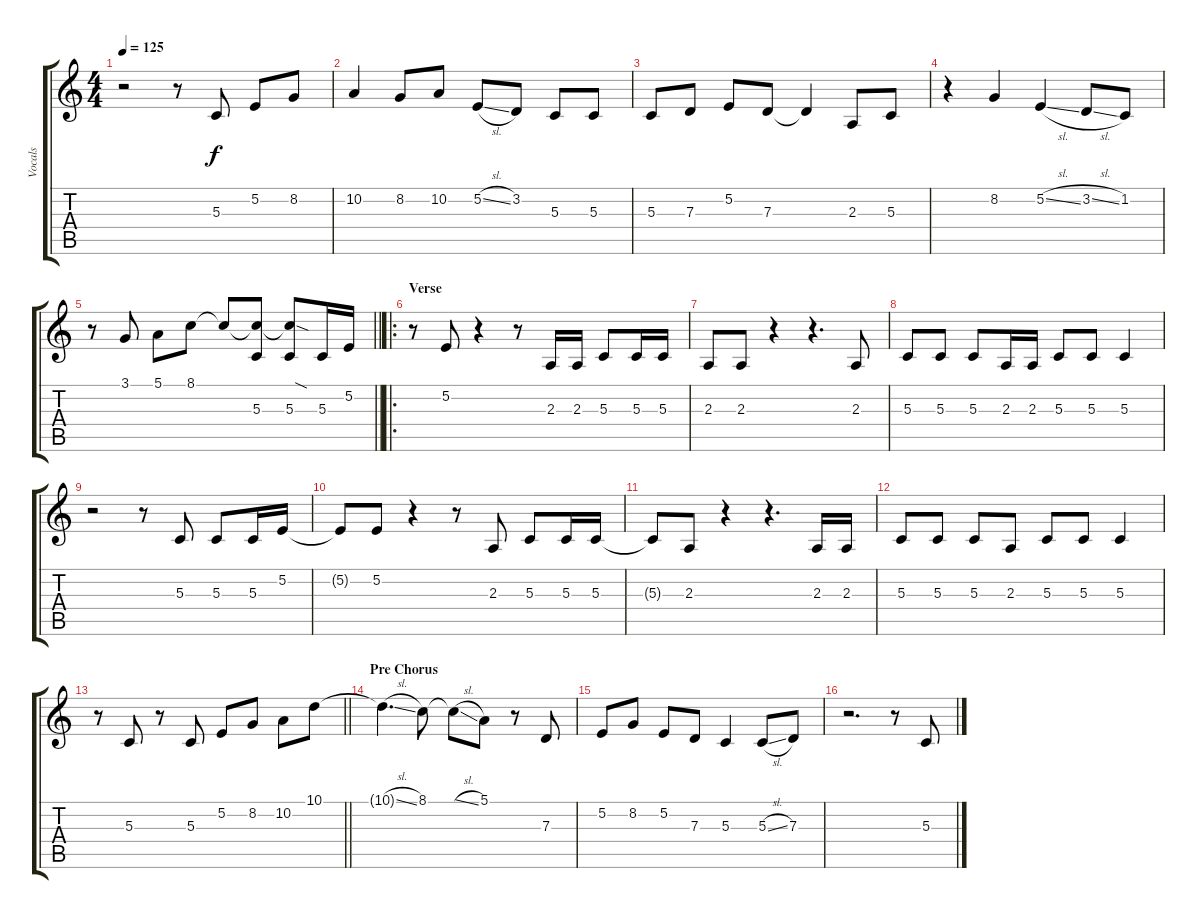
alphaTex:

\track ("Vocals" "Vocals") {instrument tenorsax}
\staff {score tabs}
\tuning (E4 B3 G3 D3 A2 E2) {hide}
\ts (4 4)
\tempo 125
\clef g2
\ks c
r.2{dy f} r.8 5.3.8 5.2.8 8.2.8 |
10.2.4 8.2.8 10.2.8 5.2{sl}.8 3.2.8 5.3.8 5.3.8 |
5.3.8 7.3.8 5.2.8 7.3.8 7.3{t}.4 2.3.8 5.3.8 |
r.4 8.2.4 5.2{sl}.4 3.2{sl}.8 1.2.8 |
\barLineRight lightlight
r.8 3.1.8{instrument synthvoice} 5.1.8 8.1.8 8.1{t}.8 (8.1{t} 5.3).8{instrument tenorsax} (8.1{sod t} 5.3).8 5.3.16 5.2.16 |
\ro
\section ("" "Verse")
r.8 5.2.8 r.4 r.8 2.3.16 2.3.16 5.3.8 5.3.16 5.3.16 |
2.3.8 2.3.8 r.4 r.4{d} 2.3.8 |
5.3.8 5.3.8 5.3.8 2.3.16 2.3.16 5.3.8 5.3.8 5.3.4 |
r.2 r.8 5.3.8 5.3.8 5.3.16 5.2.16 |
5.2{t}.8 5.2.8 r.4 r.8 2.3.8 5.3.8 5.3.16 5.3.16 |
5.3{t}.8 2.3.8 r.4 r.4{d} 2.3.16 2.3.16 |
5.3.8 5.3.8 5.3.8 2.3.8 5.3.8 5.3.8 5.3.4 |
\barLineRight lightlight
r.8 5.3.8 r.8 5.3.8 5.2.8 8.2.8 10.2.8 10.1.8 |
\section ("" "Pre Chorus")
10.1{sl t}.4{d} 8.1.8 8.1{sl t}.8 5.1.8 r.8 7.3.8 |
5.2.8 8.2.8 5.2.8 7.3.8 5.3.4 5.3{sl}.8 7.3.8 |
r.2{d} r.8 5.3.8
